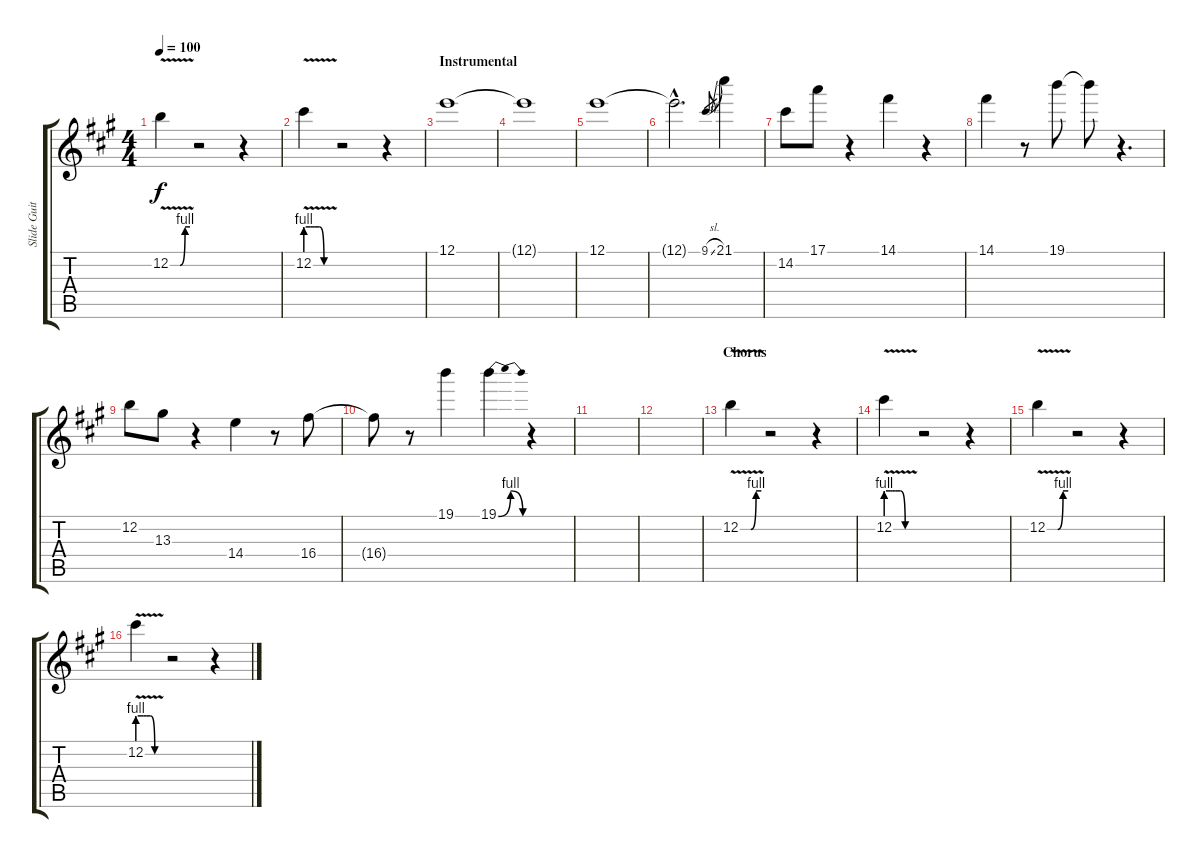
\track ("Slide Guitar" "Slide Guit") {instrument overdrivenguitar}
\staff {score tabs}
\tuning (E4 B3 G3 D3 A2 E2) {hide}
\ts (4 4)
\tempo 100
\clef g2
\ks f#minor
12.2{be (custom 0 0 30 0 45 4 60 4) v}.4{dy f} r.2 r.4 |
12.2{be (custom 0 4 10 4 14 4 20 4 30 4 40 0 60 0) v}.4 r.2 r.4 |
\section ("" "Instrumental")
12.1.1{volume 16 instrument distortionguitar} |
12.1{t}.1 |
12.1.1 |
12.1{hac t}.2{d} 9.1{sl}.8{gr} 21.1.4 |
14.2.8 17.1.8 r.4 14.1.4 r.4 |
14.1.4 r.8 19.1.8 19.1{t}.8 r.4{d} |
12.2.8 13.3.8 r.4 14.4.4 r.8 16.4.8 |
16.4{t}.8 r.8 19.1.4 19.1{be (bendrelease 0 0 30 4 30 4 60 0)}.4 r.4 |
|
|
\section ("" "Chorus")
12.2{be (custom 0 0 30 0 45 4 60 4) v}.4 r.2 r.4 |
12.2{be (custom 0 4 10 4 14 4 20 4 30 4 40 0 60 0) v}.4 r.2 r.4 |
12.2{be (custom 0 0 30 0 45 4 60 4) v}.4 r.2 r.4 |
12.2{be (custom 0 4 10 4 14 4 20 4 30 4 40 0 60 0) v}.4 r.2 r.4
